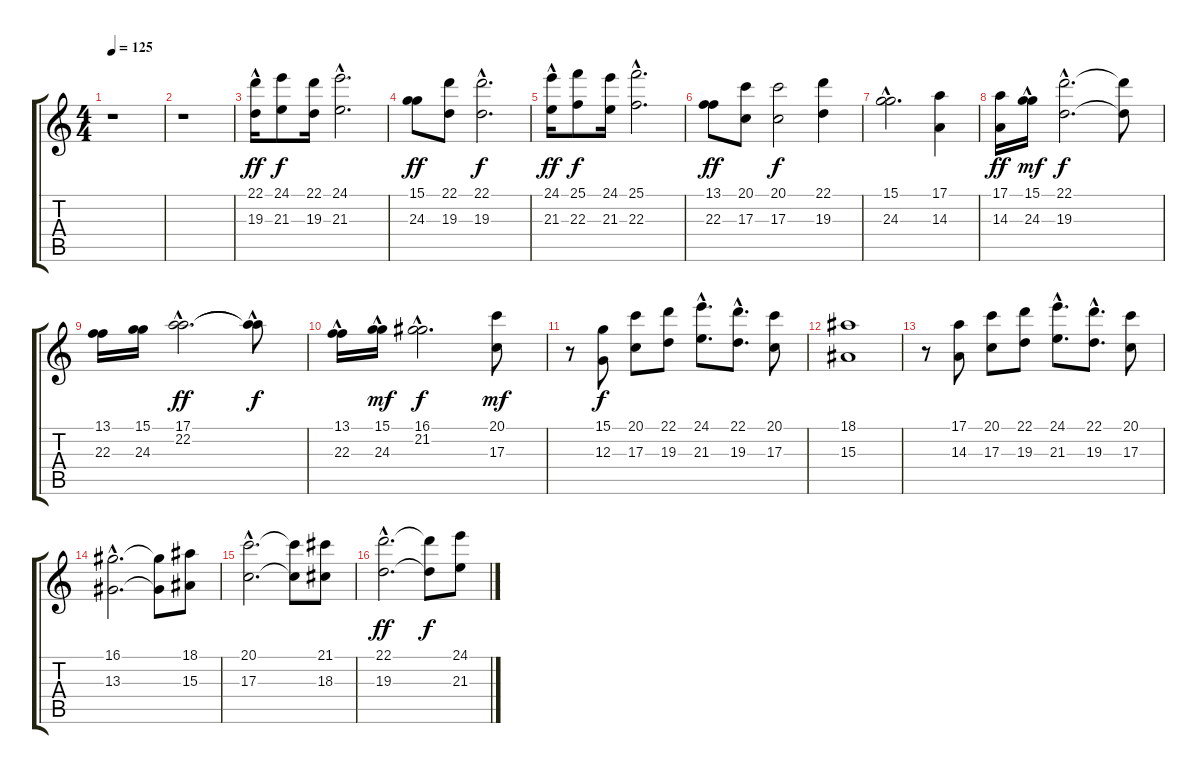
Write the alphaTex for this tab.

\track "" {instrument stringensemble1}
\staff {score tabs}
\tuning (E4 B3 G3 D3 A2 E2) {hide}
\ts (4 4)
\tempo 125
\clef g2
\ks c
r.1{dy ff} |
r.1 |
(22.1{hac} 19.3{hac}).16 (24.1 21.3).8{dy f} (22.1 19.3).16 (24.1{hac} 21.3{hac}).2{d} |
(15.1 24.3).8{dy ff} (22.1 19.3).8 (22.1{hac} 19.3{hac}).2{d dy f} |
(24.1{hac} 21.3{hac}).16{dy ff} (25.1 22.3).8{dy f} (24.1 21.3).16 (25.1{hac} 22.3{hac}).2{d} |
(13.1 22.3).8{dy ff} (20.1 17.3).8 (20.1 17.3).2{dy f} (22.1 19.3).4 |
(15.1 24.3{hac}).2{d} (17.1 14.3).4 |
(17.1 14.3).16{dy ff} (15.1 24.3{hac}).16{dy mf} (22.1{hac} 19.3{hac}).2{d dy f} (22.1{t} 19.3{t}).8 |
(13.1 22.3).16 (15.1 24.3).16 (17.1{hac} 22.2{hac}).2{d dy ff} (17.1{hac t} 22.2{t}).8{dy f} |
(13.1 22.3{hac}).16 (15.1 24.3{hac}).16{dy mf} (16.1{hac} 21.2{hac}).2{d dy f} (20.1 17.3).8{dy mf} |
r.8 (15.1 12.3).8{dy f} (20.1 17.3).8 (22.1 19.3).8 (24.1{hac} 21.3{hac}).8{d} (22.1{hac} 19.3{hac}).8{d} (20.1 17.3).8 |
(18.1 15.3).1 |
r.8 (17.1 14.3).8 (20.1 17.3).8 (22.1 19.3).8 (24.1{hac} 21.3{hac}).8{d} (22.1{hac} 19.3{hac}).8{d} (20.1 17.3).8 |
(16.1{hac} 13.3{hac}).2{d} (16.1{t} 13.3{t}).8 (18.1 15.3).8 |
(20.1{hac} 17.3{hac}).2{d} (20.1{t} 17.3{t}).8 (21.1 18.3).8 |
(22.1{hac} 19.3{hac}).2{d dy ff} (22.1{t} 19.3{t}).8{dy f} (24.1 21.3).8
